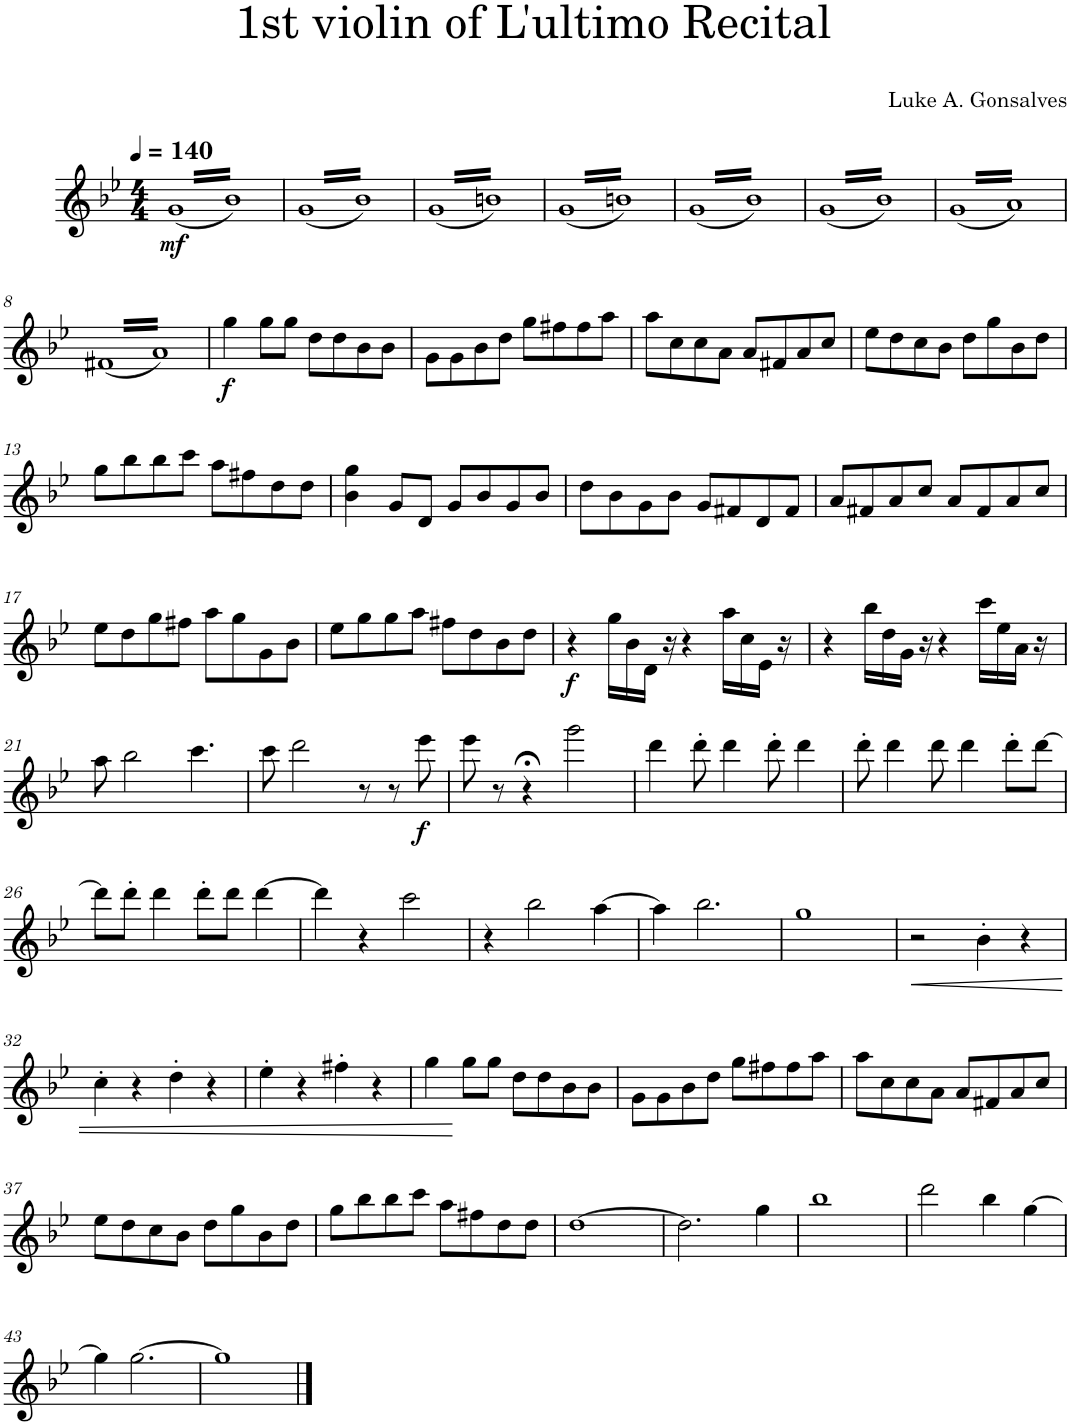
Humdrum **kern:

**kern	**dynam
*part1	*part1
*staff1	*staff1
*I"Violin	*
*I'Vln.	*
*clefG2	*
*k[b-e-]	*
*M4/4	*
*MM140	*
=1	=1
!	!LO:DY:b
*tremolo	*
(32gLLL	mf
32b-)	.
32g	.
32b-)	.
32g	.
32b-)	.
32g	.
32b-)	.
32g	.
32b-)	.
32g	.
32b-)	.
32g	.
32b-)	.
32g	.
32b-)	.
32g	.
32b-)	.
32g	.
32b-)	.
32g	.
32b-)	.
32g	.
32b-)	.
32g	.
32b-)	.
32g	.
32b-)	.
32g	.
32b-)	.
32g	.
32b-)JJJ	.
=2	=2
(32gLLL	.
32b-)	.
32g	.
32b-)	.
32g	.
32b-)	.
32g	.
32b-)	.
32g	.
32b-)	.
32g	.
32b-)	.
32g	.
32b-)	.
32g	.
32b-)	.
32g	.
32b-)	.
32g	.
32b-)	.
32g	.
32b-)	.
32g	.
32b-)	.
32g	.
32b-)	.
32g	.
32b-)	.
32g	.
32b-)	.
32g	.
32b-)JJJ	.
=3	=3
(32gLLL	.
32bn)	.
32g	.
32bn)	.
32g	.
32bn)	.
32g	.
32bn)	.
32g	.
32bn)	.
32g	.
32bn)	.
32g	.
32bn)	.
32g	.
32bn)	.
32g	.
32bn)	.
32g	.
32bn)	.
32g	.
32bn)	.
32g	.
32bn)	.
32g	.
32bn)	.
32g	.
32bn)	.
32g	.
32bn)	.
32g	.
32bn)JJJ	.
=4	=4
(32gLLL	.
32bn)	.
32g	.
32bn)	.
32g	.
32bn)	.
32g	.
32bn)	.
32g	.
32bn)	.
32g	.
32bn)	.
32g	.
32bn)	.
32g	.
32bn)	.
32g	.
32bn)	.
32g	.
32bn)	.
32g	.
32bn)	.
32g	.
32bn)	.
32g	.
32bn)	.
32g	.
32bn)	.
32g	.
32bn)	.
32g	.
32bn)JJJ	.
=5	=5
(32gLLL	.
32b-)	.
32g	.
32b-)	.
32g	.
32b-)	.
32g	.
32b-)	.
32g	.
32b-)	.
32g	.
32b-)	.
32g	.
32b-)	.
32g	.
32b-)	.
32g	.
32b-)	.
32g	.
32b-)	.
32g	.
32b-)	.
32g	.
32b-)	.
32g	.
32b-)	.
32g	.
32b-)	.
32g	.
32b-)	.
32g	.
32b-)JJJ	.
=6	=6
(32gLLL	.
32b-)	.
32g	.
32b-)	.
32g	.
32b-)	.
32g	.
32b-)	.
32g	.
32b-)	.
32g	.
32b-)	.
32g	.
32b-)	.
32g	.
32b-)	.
32g	.
32b-)	.
32g	.
32b-)	.
32g	.
32b-)	.
32g	.
32b-)	.
32g	.
32b-)	.
32g	.
32b-)	.
32g	.
32b-)	.
32g	.
32b-)JJJ	.
=7	=7
(32gLLL	.
32a)	.
32g	.
32a)	.
32g	.
32a)	.
32g	.
32a)	.
32g	.
32a)	.
32g	.
32a)	.
32g	.
32a)	.
32g	.
32a)	.
32g	.
32a)	.
32g	.
32a)	.
32g	.
32a)	.
32g	.
32a)	.
32g	.
32a)	.
32g	.
32a)	.
32g	.
32a)	.
32g	.
32a)JJJ	.
!!LO:LB:g=z
=8	=8
(32f#XLLL	.
32a)	.
32f#X	.
32a)	.
32f#X	.
32a)	.
32f#X	.
32a)	.
32f#X	.
32a)	.
32f#X	.
32a)	.
32f#X	.
32a)	.
32f#X	.
32a)	.
32f#X	.
32a)	.
32f#X	.
32a)	.
32f#X	.
32a)	.
32f#X	.
32a)	.
32f#X	.
32a)	.
32f#X	.
32a)	.
32f#X	.
32a)	.
32f#X	.
32a)JJJ	.
*Xtremolo	*
=9	=9
!	!LO:DY:b
4gg\	f
.	.
.	.
.	.
.	.
.	.
.	.
.	.
8gg\L	.
.	.
.	.
.	.
8gg\J	.
.	.
.	.
.	.
8dd\L	.
8dd\	.
8b-\	.
8b-\J	.
=10	=10
8g\L	.
8g\	.
8b-\	.
8dd\J	.
8gg\L	.
8ff#X\	.
8ff#\	.
8aa\J	.
=11	=11
8aa\L	.
8cc\	.
8cc\	.
8a\J	.
8a/L	.
8f#X/	.
8a/	.
8cc/J	.
=12	=12
8ee-\L	.
8dd\	.
8cc\	.
8b-\J	.
8dd\L	.
8gg\	.
8b-\	.
8dd\J	.
!!LO:LB:g=z
=13	=13
8gg\L	.
8bb-\	.
8bb-\	.
8ccc\J	.
8aa\L	.
8ff#X\	.
8dd\	.
8dd\J	.
=14	=14
4b-\ 4gg\	.
8g/L	.
8d/J	.
8g/L	.
8b-/	.
8g/	.
8b-/J	.
=15	=15
8dd\L	.
8b-\	.
8g\	.
8b-\J	.
8g/L	.
8f#X/	.
8d/	.
8f#/J	.
=16	=16
8a/L	.
8f#X/	.
8a/	.
8cc/J	.
8a/L	.
8f#/	.
8a/	.
8cc/J	.
!!LO:LB:g=z
=17	=17
8ee-\L	.
8dd\	.
8gg\	.
8ff#X\J	.
8aa\L	.
8gg\	.
8g\	.
8b-\J	.
=18	=18
8ee-\L	.
8gg\	.
8gg\	.
8aa\J	.
8ff#X\L	.
8dd\	.
8b-\	.
8dd\J	.
=19	=19
!	!LO:DY:b
4r	f
16gg\LL	.
16b-\	.
16d\JJ	.
16r	.
4r	.
16aa\LL	.
16cc\	.
16e-\JJ	.
16r	.
=20	=20
4r	.
16bb-\LL	.
16dd\	.
16g\JJ	.
16r	.
4r	.
16ccc\LL	.
16ee-\	.
16a\JJ	.
16r	.
!!LO:LB:g=z
=21	=21
8aa\	.
2bb-\	.
4.ccc\	.
=22	=22
8ccc\	.
2ddd\	.
8r	.
8r	.
!	!LO:DY:b
8eee-\	f
=23	=23
8eee-\	.
8r	.
4r;<	.
2ggg\	.
=24	=24
4ddd\	.
8ddd'\	.
4ddd\	.
8ddd'\	.
4ddd\	.
=25	=25
8ddd'\	.
4ddd\	.
8ddd\	.
4ddd\	.
8ddd'\L	.
[8ddd\J	.
!!LO:LB:g=z
=26	=26
8ddd\L]	.
8ddd'\J	.
4ddd\	.
8ddd'\L	.
8ddd\J	.
[4ddd\	.
=27	=27
4ddd\]	.
4r	.
2ccc\	.
=28	=28
4r	.
2bb-\	.
[4aa\	.
=29	=29
4aa\]	.
2.bb-\	.
=30	=30
1gg	.
=31	=31
!	!LO:HP:b
2r	<
4b-'\	.
4r	.
!!LO:LB:g=z
=32	=32
4cc'\	.
4r	.
4dd'\	.
4r	.
=33	=33
4ee-'\	.
4r	.
4ff#X'\	.
4r	.
=34	=34
4gg\	.
8gg\L	[
8gg\J	.
8dd\L	.
8dd\	.
8b-\	.
8b-\J	.
=35	=35
8g\L	.
8g\	.
8b-\	.
8dd\J	.
8gg\L	.
8ff#X\	.
8ff#\	.
8aa\J	.
=36	=36
8aa\L	.
8cc\	.
8cc\	.
8a\J	.
8a/L	.
8f#X/	.
8a/	.
8cc/J	.
!!LO:LB:g=z
=37	=37
8ee-\L	.
8dd\	.
8cc\	.
8b-\J	.
8dd\L	.
8gg\	.
8b-\	.
8dd\J	.
=38	=38
8gg\L	.
8bb-\	.
8bb-\	.
8ccc\J	.
8aa\L	.
8ff#X\	.
8dd\	.
8dd\J	.
=39	=39
[1dd	.
=40	=40
2.dd\]	.
4gg\	.
=41	=41
1bb-	.
=42	=42
2ddd\	.
4bb-\	.
[4gg\	.
!!LO:LB:g=z
=43	=43
4gg\]	.
[2.gg\	.
=44	=44
1gg]	.
==	==
*-	*-
